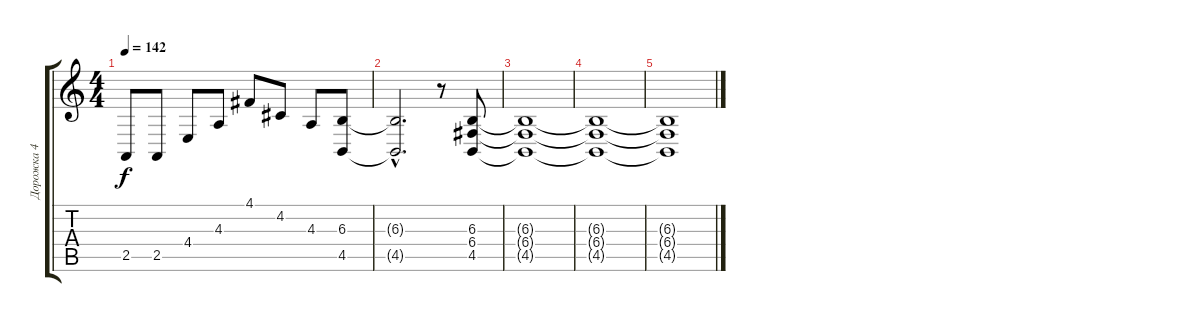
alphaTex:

\track ("Дорожка 4" "Дорожка 4") {instrument harpsichord}
\staff {score tabs}
\tuning (D4 A3 F3 C3 G2 D2) {hide}
\ts (4 4)
\tempo 142
\clef g2
\ks c
2.5{t}.8{dy f} 2.5.8 4.4.8 4.3.8 4.1.8 4.2.8 4.3.8 (6.3 4.5).8 |
(6.3{hac t} 4.5{hac t}).2{d} r.8 (6.3 6.4 4.5).8 |
(6.3{t} 6.4{t} 4.5{t}).1 |
(6.3{t} 6.4{t} 4.5{t}).1 |
(6.3{t} 6.4{t} 4.5{t}).1
